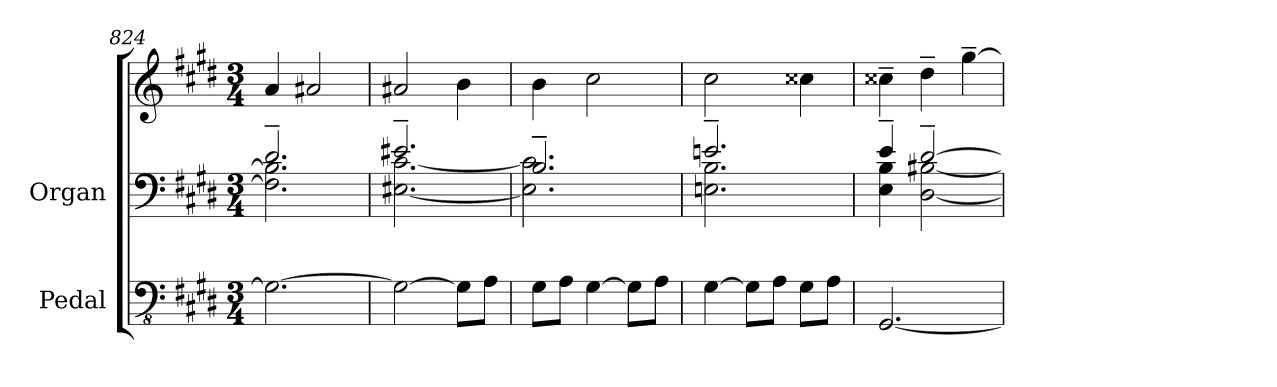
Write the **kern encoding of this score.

**kern	**kern	**kern
*part2	*part1	*part1
*staff3	*staff2	*staff1
*I"Pedal	*I"Organ	*
*clefFv4	*clefF4	*clefG2
*k[f#c#g#d#]	*k[f#c#g#d#]	*k[f#c#g#d#]
*M3/4	*M3/4	*M3/4
=824	=824	=824
*	*^	*
2.GG#\_	2.d#~/	2.F#\] 2.B#\]	4a/
.	.	.	2a#X/
=825	=825	=825	=825
2GG#\_	2.e#X~/	[2.E#X\ [2.c#\	2a#X/
8GG#\L]	.	.	4b\
8AA\J	.	.	.
=826	=826	=826	=826
8GG#\L	2.B~/	2.E#\] 2.c#\]	4b\
8AA\J	.	.	.
[4GG#\	.	.	2cc#\
8GG#\L]	.	.	.
8AA\J	.	.	.
=827	=827	=827	=827
[4GG#\	2.en~/	2.En\ 2.B\	2cc#\
8GG#\L]	.	.	.
8AA\J	.	.	.
8GG#\L	.	.	4cc##X\
8AA\J	.	.	.
=828	=828	=828	=828
[2.GGG#/	4e~/	4E\ 4B\	4cc##X~\
.	[2d#~/	[2D#\ [2B#X\	4dd#~\
.	.	.	[4gg#~\
*	*v	*v	*
=	=	=
*-	*-	*-
